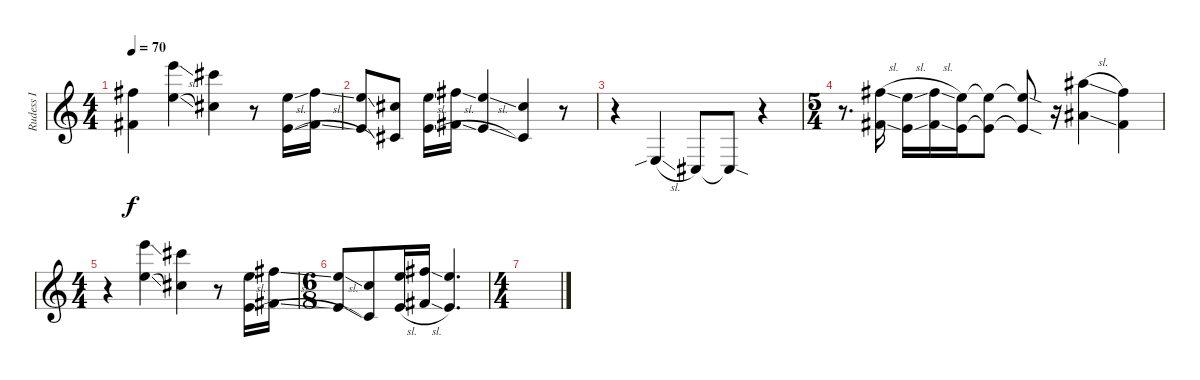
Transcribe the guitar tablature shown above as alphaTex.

\track ("Rudess I" "Rudess I") {instrument lead1square}
\staff {score}
\tuning (E4 B3 G3 D3 A2 E2) {hide}
\ts (4 4)
\tempo 70
\clef g2
\ks c
(2.1 19.2).4{dy f} (24.1{sl} 17.2{sl}).4 (21.1 14.2).4 r.8 (12.1{sl} 5.2{sl}).16 (14.1{sl} 7.2{sl}).16 |
(12.1{sl} 5.2{sl}).8 (9.1 2.2).8 (12.1{sl} 5.2{sl}).16 (14.1{sl} 7.2{sl}).16 (12.1{sl} 5.2{sl}).4 (9.1 2.2).4 r.8 |
r.4{volume 0} 7.5{sib sl}.4 4.5.8 4.5{sod t}.8 r.4 |
\ts (5 4)
r.8{d} (2.1{sl} 19.2{sl}).16 (0.1{sl} 17.2{sl}).16 (2.1{sl} 19.2{sl}).16 (0.1 17.2).16 (0.1{t} 17.2{t}).8 (0.1{sod t} 17.2{sod t}).8 r.16 (6.1{sl} 23.2{sl}).4 (2.1 19.2).4 |
\ts (4 4)
r.4 (24.1{sl} 17.2{sl}).4 (21.1 14.2).4 r.8 (12.1{sl} 5.2{sl}).16 (14.1{sl} 7.2{sl}).16 |
\ts (6 8)
(12.1{sl} 5.2{sl}).8 (8.1 1.2).8 (12.1{sl} 5.2{sl}).16 (14.1{sl} 7.2{sl}).16 (12.1 5.2).4{d} |
\ts (4 4)
